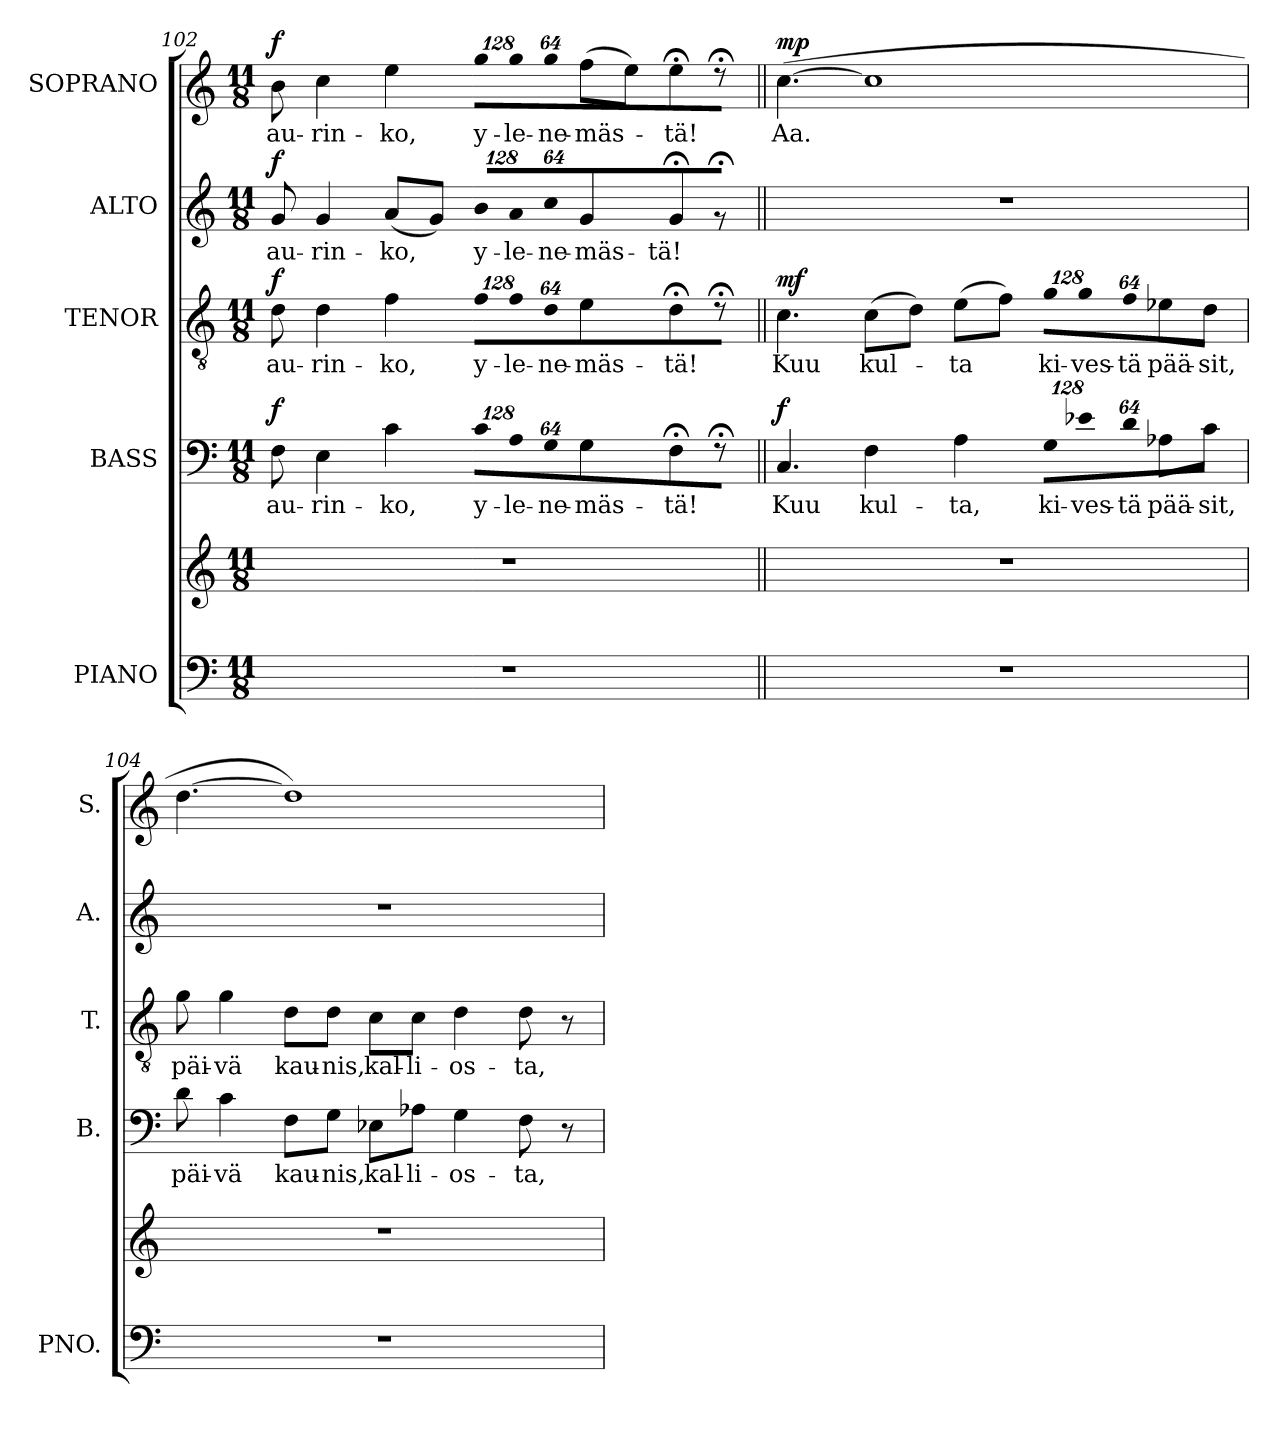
**kern	**kern	**kern	**text	**dynam	**kern	**text	**dynam	**kern	**text	**dynam	**kern	**text	**dynam
*part5	*part5	*part4	*part4	*part4	*part3	*part3	*part3	*part2	*part2	*part2	*part1	*part1	*part1
*staff6	*staff5	*staff4	*staff4	*staff4	*staff3	*staff3	*staff3	*staff2	*staff2	*staff2	*staff1	*staff1	*staff1
*I"PIANO	*	*I"BASS	*	*	*I"TENOR	*	*	*I"ALTO	*	*	*I"SOPRANO	*	*
*I'PNO.	*	*I'B.	*	*	*I'T.	*	*	*I'A.	*	*	*I'S.	*	*
*clefF4	*clefG2	*clefF4	*	*	*clefGv2	*	*	*clefG2	*	*	*clefG2	*	*
*	*	*	*	*	*ITrd7c12	*	*	*	*	*	*	*	*
*k[]	*k[]	*k[]	*	*	*k[]	*	*	*k[]	*	*	*k[]	*	*
*C:	*C:	*C:	*	*	*C:	*	*	*C:	*	*	*C:	*	*
*M11/8	*M11/8	*M11/8	*	*	*M11/8	*	*	*M11/8	*	*	*M11/8	*	*
=102	=102	=102	=102	=102	=102	=102	=102	=102	=102	=102	=102	=102	=102
!LO:N:vis=1	!LO:N:vis=1	!	!	!	!	!	!	!	!	!	!	!	!
!	!	!	!LO:LY:b:color=#000000	!	!	!	!	!	!	!	!	!	!
!	!	!	!	!	!	!LO:LY:b:color=#000000	!	!	!	!	!	!	!
!	!	!	!	!	!	!	!	!	!LO:LY:b:color=#000000	!	!	!	!
!	!	!	!	!	!	!	!	!	!	!	!	!LO:LY:b:color=#000000	!
8%11r	8%11r	8Fi\	au-	f	8Di\	au-	f	8gi/	au-	f	8bi\	au-	f
!	!	!	!LO:LY:b:color=#000000	!	!	!	!	!	!	!	!	!	!
!	!	!	!	!	!	!LO:LY:b:color=#000000	!	!	!	!	!	!	!
!	!	!	!	!	!	!	!	!	!LO:LY:b:color=#000000	!	!	!	!
!	!	!	!	!	!	!	!	!	!	!	!	!LO:LY:b:color=#000000	!
.	.	4Ei\	-rin-	.	4Di\	-rin-	.	4gi/	-rin-	.	4cci\	-rin-	.
!	!	!	!LO:LY:b:color=#000000	!	!	!	!	!	!	!	!	!	!
!	!	!	!	!	!	!LO:LY:b:color=#000000	!	!	!	!	!	!	!
!	!	!	!	!	!	!	!	!	!LO:LY:b:color=#000000	!	!	!	!
!	!	!	!	!	!	!	!	!	!	!	!	!LO:LY:b:color=#000000	!
.	.	4ci\	-ko,	.	4Fi\	-ko,	.	(8ai/L	-ko,	.	4eei\	-ko,	.
.	.	.	.	.	.	.	.	8gi/J)	.	.	.	.	.
*	*	*Xbrackettup	*	*	*	*	*	*	*	*	*	*	*
!	!	!LO:N:vis=8	!	!	!	!	!	!	!	!	!	!	!
!	!	!	!LO:LY:b:color=#000000	!	!	!	!	!	!	!	!	!	!
*	*	*	*	*	*Xbrackettup	*	*	*	*	*	*	*	*
!	!	!	!	!	!LO:N:vis=8	!	!	!	!	!	!	!	!
!	!	!	!	!	!	!LO:LY:b:color=#000000	!	!	!	!	!	!	!
*	*	*	*	*	*	*	*	*Xbrackettup	*	*	*	*	*
!	!	!	!	!	!	!	!	!LO:N:vis=8	!	!	!	!	!
!	!	!	!	!	!	!	!	!	!LO:LY:b:color=#000000	!	!	!	!
*	*	*	*	*	*	*	*	*	*	*	*Xbrackettup	*	*
!	!	!	!	!	!	!	!	!	!	!	!LO:N:vis=8	!	!
!	!	!	!	!	!	!	!	!	!	!	!	!LO:LY:b:color=#000000	!
.	.	1024%85ci\L	y-	.	1024%85Fi\L	y-	.	1024%85bi/L	y-	.	1024%85ggi\L	y-	.
!	!	!LO:N:vis=8	!	!	!	!	!	!	!	!	!	!	!
!	!	!	!LO:LY:b:color=#000000	!	!LO:N:vis=8	!	!	!	!	!	!	!	!
!	!	!	!	!	!	!LO:LY:b:color=#000000	!	!LO:N:vis=8	!	!	!	!	!
!	!	!	!	!	!	!	!	!	!LO:LY:b:color=#000000	!	!LO:N:vis=8	!	!
!	!	!	!	!	!	!	!	!	!	!	!	!LO:LY:b:color=#000000	!
.	.	1024%85Ai\	-le-	.	1024%85Fi\	-le-	.	1024%85ai/	-le-	.	1024%85ggi\	-le-	.
!	!	!LO:N:vis=8	!	!	!	!	!	!	!	!	!	!	!
!	!	!	!LO:LY:b:color=#000000	!	!LO:N:vis=8	!	!	!	!	!	!	!	!
!	!	!	!	!	!	!LO:LY:b:color=#000000	!	!LO:N:vis=8	!	!	!	!	!
!	!	!	!	!	!	!	!	!	!LO:LY:b:color=#000000	!	!LO:N:vis=8	!	!
!	!	!	!	!	!	!	!	!	!	!	!	!LO:LY:b:color=#000000	!
.	.	512%43Gi\J	-ne-	.	512%43Di\J	-ne-	.	512%43cci/J	-ne-	.	512%43ggi\J	-ne-	.
!	!	!	!LO:LY:b:color=#000000	!	!	!	!	!	!	!	!	!	!
!	!	!	!	!	!	!LO:LY:b:color=#000000	!	!	!	!	!	!	!
!	!	!	!	!	!	!	!	!	!LO:LY:b:color=#000000	!	!	!	!
!	!	!	!	!	!	!	!	!	!	!	!	!LO:LY:b:color=#000000	!
.	.	4Gi\	-mäs-	.	4Ei\	-mäs-	.	4gi/	-mäs-	.	(8ffi\L	-mäs-	.
.	.	.	.	.	.	.	.	.	.	.	8eei\J)	.	.
!	!	!	!LO:LY:b:color=#000000	!	!	!	!	!	!	!	!	!	!
!	!	!	!	!	!	!LO:LY:b:color=#000000	!	!	!	!	!	!	!
!	!	!	!	!	!	!	!	!	!LO:LY:b:color=#000000	!	!	!	!
!	!	!	!	!	!	!	!	!	!	!	!	!LO:LY:b:color=#000000	!
.	.	8F;i\	-tä!	.	8D;i\	-tä!	.	8g;i/	-tä!	.	8ee;i\	-tä!	.
.	.	8r;	.	.	8r;	.	.	8r;	.	.	8r;	.	.
!!LO:LB:g=z
=103||	=103||	=103||	=103||	=103||	=103||	=103||	=103||	=103||	=103||	=103||	=103||	=103||	=103||
!!LO:REH:place=s1:color=#000000:enc=box:fs=19.9975:t=I
!LO:N:vis=1	!LO:N:vis=1	!	!	!	!	!	!	!	!	!	!	!	!
!	!	!	!LO:LY:b:color=#000000	!	!	!	!	!	!	!	!	!	!
!	!	!	!	!	!	!LO:LY:b:color=#000000	!	!LO:N:vis=1	!	!	!	!	!
*	*	*	*	*	*	*	*	*	*	*	*MM80	*	*
!	!	!	!	!	!	!	!	!	!	!	!	!LO:LY:b:color=#000000	!
8%11r	8%11r	4.Ci/	Kuu	f	4.Ci\	Kuu	mf	8%11r	.	.	([4.cci\	Aa.	mp
!	!	!	!LO:LY:b:color=#000000	!	!	!	!	!	!	!	!	!	!
!	!	!	!	!	!	!LO:LY:b:color=#000000	!	!	!	!	!	!	!
.	.	4Fi\	kul-	.	(8Ci\L	kul-	.	.	.	.	1cci]	.	.
.	.	.	.	.	8Di\J)	.	.	.	.	.	.	.	.
!	!	!	!LO:LY:b:color=#000000	!	!	!	!	!	!	!	!	!	!
!	!	!	!	!	!	!LO:LY:b:color=#000000	!	!	!	!	!	!	!
.	.	4Ai\	-ta,	.	(8Ei\L	-ta	.	.	.	.	.	.	.
.	.	.	.	.	8Fi\J)	.	.	.	.	.	.	.	.
!	!	!LO:N:vis=8	!	!	!	!	!	!	!	!	!	!	!
!	!	!	!LO:LY:b:color=#000000	!	!LO:N:vis=8	!	!	!	!	!	!	!	!
!	!	!	!	!	!	!LO:LY:b:color=#000000	!	!	!	!	!	!	!
.	.	1024%85Gi\L	ki-	.	1024%85Gi\L	ki-	.	.	.	.	.	.	.
!	!	!LO:N:vis=8	!	!	!	!	!	!	!	!	!	!	!
!	!	!	!LO:LY:b:color=#000000	!	!LO:N:vis=8	!	!	!	!	!	!	!	!
!	!	!	!	!	!	!LO:LY:b:color=#000000	!	!	!	!	!	!	!
.	.	1024%85e-Xi\	-ves-	.	1024%85Gi\	-ves-	.	.	.	.	.	.	.
!	!	!LO:N:vis=8	!	!	!	!	!	!	!	!	!	!	!
!	!	!	!LO:LY:b:color=#000000	!	!LO:N:vis=8	!	!	!	!	!	!	!	!
!	!	!	!	!	!	!LO:LY:b:color=#000000	!	!	!	!	!	!	!
.	.	512%43di\J	-tä	.	512%43Fi\J	-tä	.	.	.	.	.	.	.
!	!	!	!LO:LY:b:color=#000000	!	!	!	!	!	!	!	!	!	!
!	!	!	!	!	!	!LO:LY:b:color=#000000	!	!	!	!	!	!	!
.	.	8A-Xi\L	pää-	.	8E-Xi\L	pää-	.	.	.	.	.	.	.
!	!	!	!LO:LY:b:color=#000000	!	!	!	!	!	!	!	!	!	!
!	!	!	!	!	!	!LO:LY:b:color=#000000	!	!	!	!	!	!	!
.	.	8ci\J	-sit,	.	8Di\J	-sit,	.	.	.	.	.	.	.
=104	=104	=104	=104	=104	=104	=104	=104	=104	=104	=104	=104	=104	=104
!LO:N:vis=1	!LO:N:vis=1	!	!	!	!	!	!	!	!	!	!	!	!
!	!	!	!LO:LY:b:color=#000000	!	!	!	!	!	!	!	!	!	!
!	!	!	!	!	!	!LO:LY:b:color=#000000	!	!LO:N:vis=1	!	!	!	!	!
8%11r	8%11r	8di\	päi-	.	8Gi\	päi-	.	8%11r	.	.	[4.ddi\	.	.
!	!	!	!LO:LY:b:color=#000000	!	!	!	!	!	!	!	!	!	!
!	!	!	!	!	!	!LO:LY:b:color=#000000	!	!	!	!	!	!	!
.	.	4ci\	-vä	.	4Gi\	-vä	.	.	.	.	.	.	.
!	!	!	!LO:LY:b:color=#000000	!	!	!	!	!	!	!	!	!	!
!	!	!	!	!	!	!LO:LY:b:color=#000000	!	!	!	!	!	!	!
.	.	8Fi\L	kau-	.	8Di\L	kau-	.	.	.	.	1ddi])	.	.
!	!	!	!LO:LY:b:color=#000000	!	!	!	!	!	!	!	!	!	!
!	!	!	!	!	!	!LO:LY:b:color=#000000	!	!	!	!	!	!	!
.	.	8Gi\J	-nis,	.	8Di\J	-nis,	.	.	.	.	.	.	.
!	!	!	!LO:LY:b:color=#000000	!	!	!	!	!	!	!	!	!	!
!	!	!	!	!	!	!LO:LY:b:color=#000000	!	!	!	!	!	!	!
.	.	8E-Xi\L	kal-	.	8Ci\L	kal-	.	.	.	.	.	.	.
!	!	!	!LO:LY:b:color=#000000	!	!	!	!	!	!	!	!	!	!
!	!	!	!	!	!	!LO:LY:b:color=#000000	!	!	!	!	!	!	!
.	.	8A-Xi\J	-li-	.	8Ci\J	-li-	.	.	.	.	.	.	.
!	!	!	!LO:LY:b:color=#000000	!	!	!	!	!	!	!	!	!	!
!	!	!	!	!	!	!LO:LY:b:color=#000000	!	!	!	!	!	!	!
.	.	4Gi\	-os-	.	4Di\	-os-	.	.	.	.	.	.	.
!	!	!	!LO:LY:b:color=#000000	!	!	!	!	!	!	!	!	!	!
!	!	!	!	!	!	!LO:LY:b:color=#000000	!	!	!	!	!	!	!
.	.	8Fi\	-ta,	.	8Di\	-ta,	.	.	.	.	.	.	.
.	.	8r	.	.	8r	.	.	.	.	.	.	.	.
=	=	=	=	=	=	=	=	=	=	=	=	=	=
*-	*-	*-	*-	*-	*-	*-	*-	*-	*-	*-	*-	*-	*-
